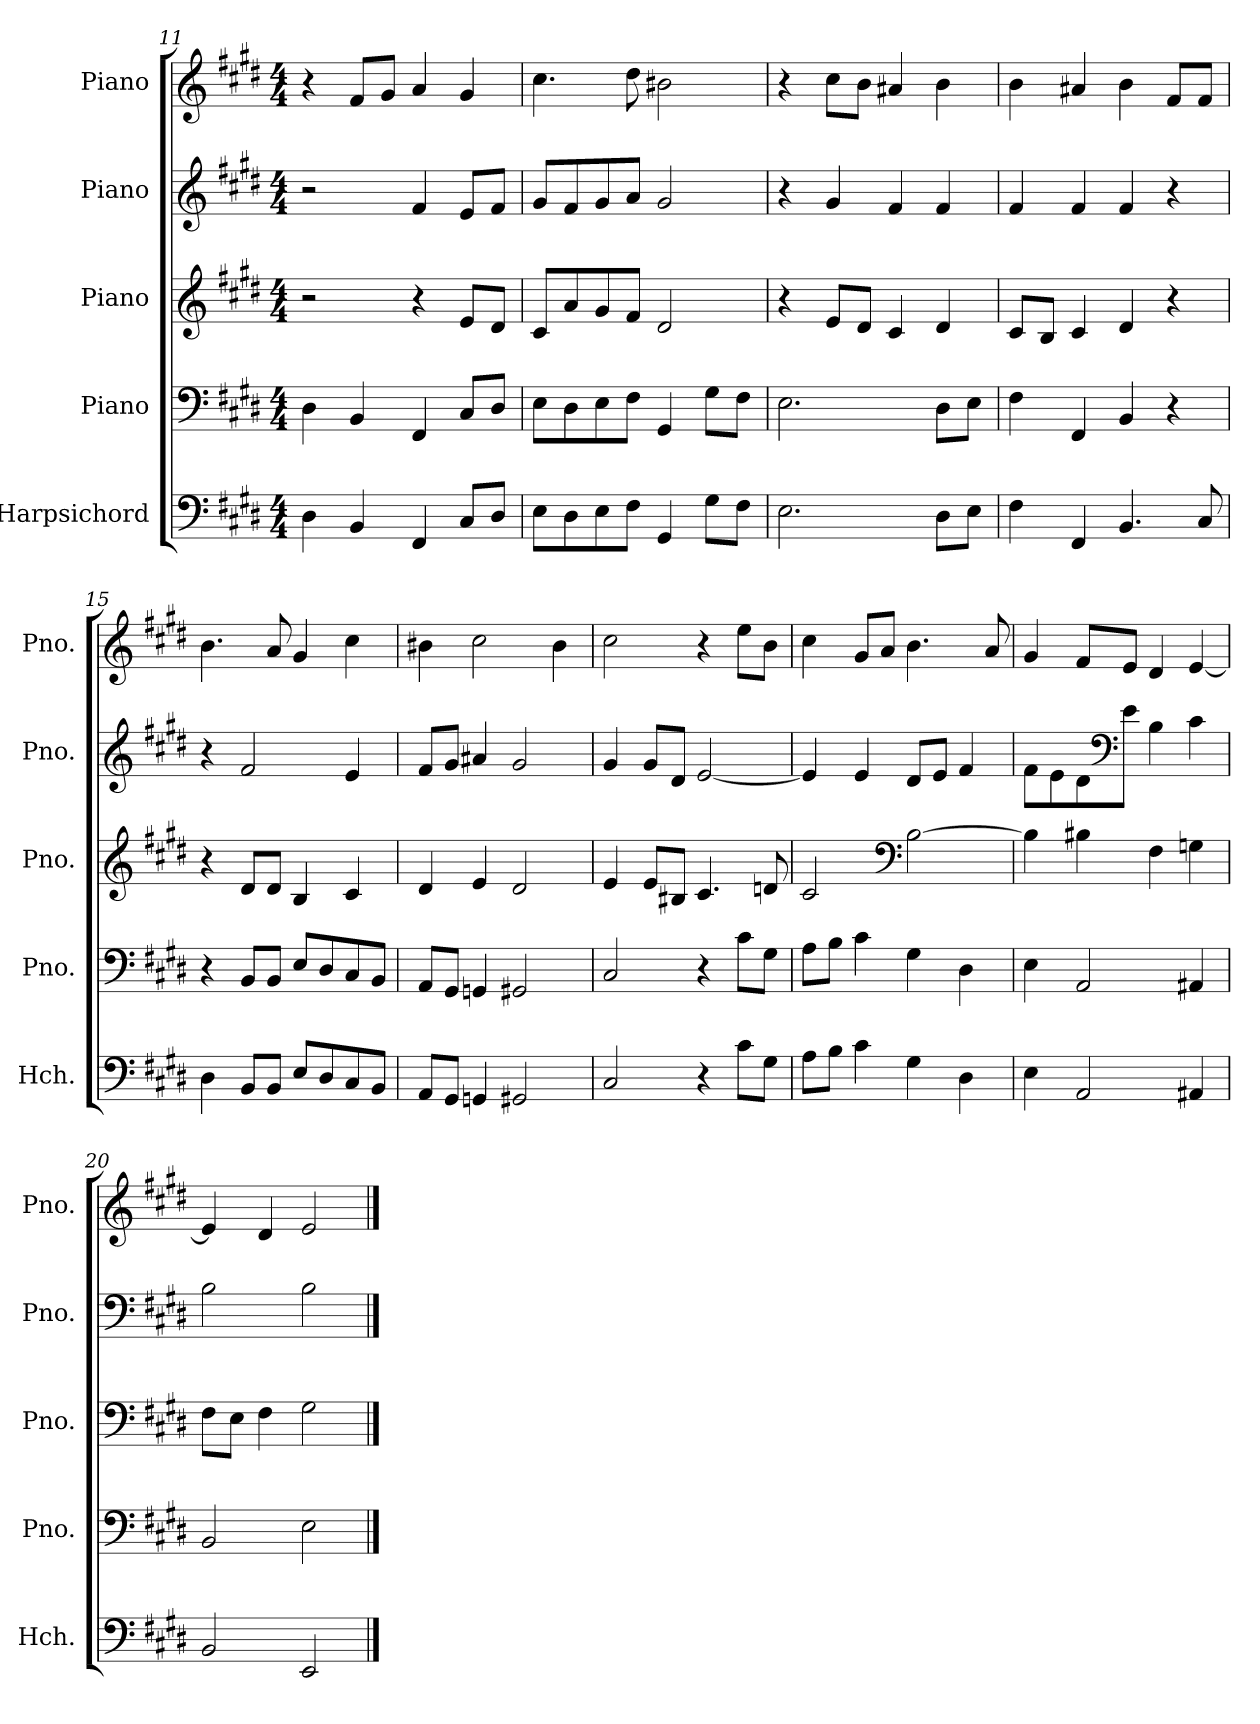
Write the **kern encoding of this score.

**kern	**kern	**kern	**kern	**kern
*part5	*part4	*part3	*part2	*part1
*staff5	*staff4	*staff3	*staff2	*staff1
*I"Harpsichord	*I"Piano	*I"Piano	*I"Piano	*I"Piano
*I'Hch.	*I'Pno.	*I'Pno.	*I'Pno.	*I'Pno.
!!LO:PB:g=z
*clefF4	*clefF4	*clefG2	*clefG2	*clefG2
*k[f#c#g#d#]	*k[f#c#g#d#]	*k[f#c#g#d#]	*k[f#c#g#d#]	*k[f#c#g#d#]
*M4/4	*M4/4	*M4/4	*M4/4	*M4/4
=11	=11	=11	=11	=11
4D#\	4D#\	2r	2r	4r
4BB/	4BB/	.	.	8f#/L
.	.	.	.	8g#/J
4FF#/	4FF#/	4r	4f#/	4a/
8C#/L	8C#/L	8e/L	8e/L	4g#/
8D#/J	8D#/J	8d#/J	8f#/J	.
=12	=12	=12	=12	=12
8E\L	8E\L	8c#/L	8g#/L	4.cc#\
8D#\	8D#\	8a/	8f#/	.
8E\	8E\	8g#/	8g#/	.
8F#\J	8F#\J	8f#/J	8a/J	8dd#\
4GG#/	4GG#/	2d#/	2g#/	2b#X\
8G#\L	8G#\L	.	.	.
8F#\J	8F#\J	.	.	.
=13	=13	=13	=13	=13
2.E\	2.E\	4r	4r	4r
.	.	8e/L	4g#/	8cc#\L
.	.	8d#/J	.	8b\J
.	.	4c#/	4f#/	4a#X/
8D#\L	8D#\L	4d#/	4f#/	4b\
8E\J	8E\J	.	.	.
=14	=14	=14	=14	=14
4F#\	4F#\	8c#/L	4f#/	4b\
.	.	8B/J	.	.
4FF#/	4FF#/	4c#/	4f#/	4a#X/
4.BB/	4BB/	4d#/	4f#/	4b\
.	4r	4r	4r	8f#/L
8C#/	.	.	.	8f#/J
=15	=15	=15	=15	=15
4D#\	4r	4r	4r	4.b\
8BB/L	8BB/L	8d#/L	2f#/	.
8BB/J	8BB/J	8d#/J	.	8a/
8E/L	8E/L	4B/	.	4g#/
8D#/	8D#/	.	.	.
8C#/	8C#/	4c#/	4e/	4cc#\
8BB/J	8BB/J	.	.	.
!!LO:LB:g=z
=16	=16	=16	=16	=16
8AA/L	8AA/L	4d#/	8f#/L	4b#X\
8GG#/J	8GG#/J	.	8g#/J	.
4GGn/	4GGn/	4e/	4a#X/	2cc#\
2GG#X/	2GG#X/	2d#/	2g#/	.
.	.	.	.	4b#\
=17	=17	=17	=17	=17
2C#/	2C#/	4e/	4g#/	2cc#\
.	.	8e/L	8g#/L	.
.	.	8B#X/J	8d#/J	.
4r	4r	4.c#/	[2e/	4r
8c#\L	8c#\L	.	.	8ee\L
8G#\J	8G#\J	8dn/	.	8b\J
=18	=18	=18	=18	=18
8A\L	8A\L	2c#/	4e/]	4cc#\
8B\J	8B\J	.	.	.
4c#\	4c#\	.	4e/	8g#/L
.	.	.	.	8a/J
*	*	*clefF4	*	*
4G#\	4G#\	[2B\	8d#/L	4.b\
.	.	.	8e/J	.
4D#\	4D#\	.	4f#/	.
.	.	.	.	8a/
=19	=19	=19	=19	=19
4E\	4E\	4B\]	8f#\L	4g#/
.	.	.	8e\	.
2AA/	2AA/	4B#X\	8d#\	8f#/L
*	*	*	*clefF4	*
.	.	.	8e\J	8e/J
.	.	4F#\	4B\	4d#/
4AA#X/	4AA#X/	4Gn\	4c#\	[4e/
=20	=20	=20	=20	=20
2BB/	2BB/	8F#\L	2B\	4e/]
.	.	8E\J	.	.
.	.	4F#\	.	4d#/
2EE/	2E\	2G#\	2B\	2e/
==	==	==	==	==
*-	*-	*-	*-	*-
